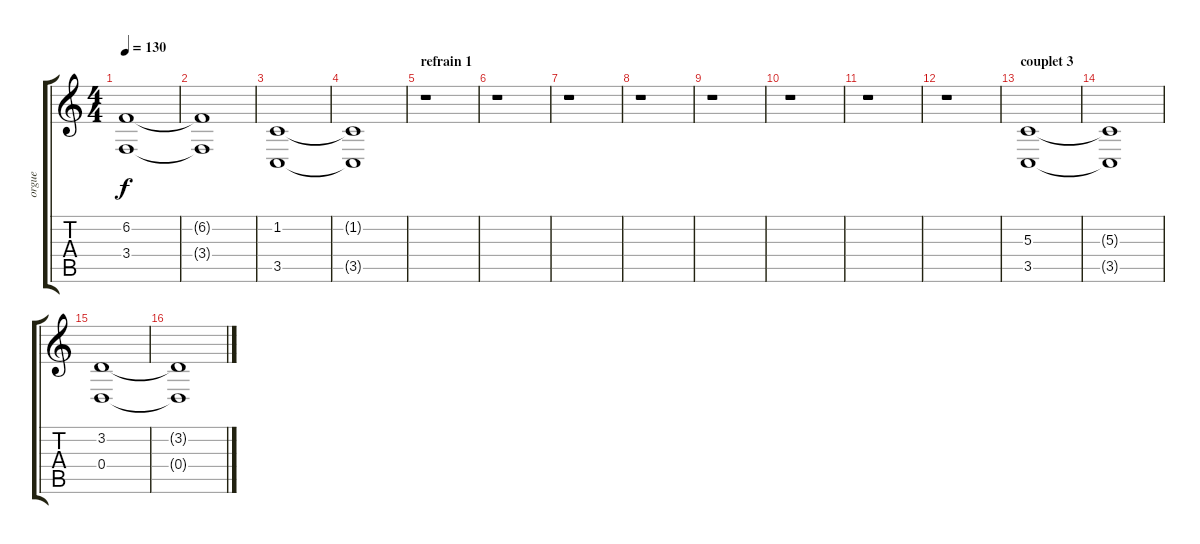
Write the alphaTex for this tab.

\track ("orgue" "orgue") {instrument drawbarorgan}
\staff {score tabs}
\tuning (E4 B3 G3 D3 A2 E2) {hide}
\ts (4 4)
\tempo 130
\clef g2
\ks c
(6.2 3.4).1{dy f} |
(6.2{t} 3.4{t}).1 |
(1.2 3.5).1 |
(1.2{t} 3.5{t}).1 |
\section ("" "refrain 1")
r.1 |
r.1 |
r.1 |
r.1 |
r.1 |
r.1 |
r.1 |
r.1 |
\section ("" "couplet 3")
(5.3 3.5).1 |
(5.3{t} 3.5{t}).1 |
(3.2 0.4).1 |
(3.2{t} 0.4{t}).1
